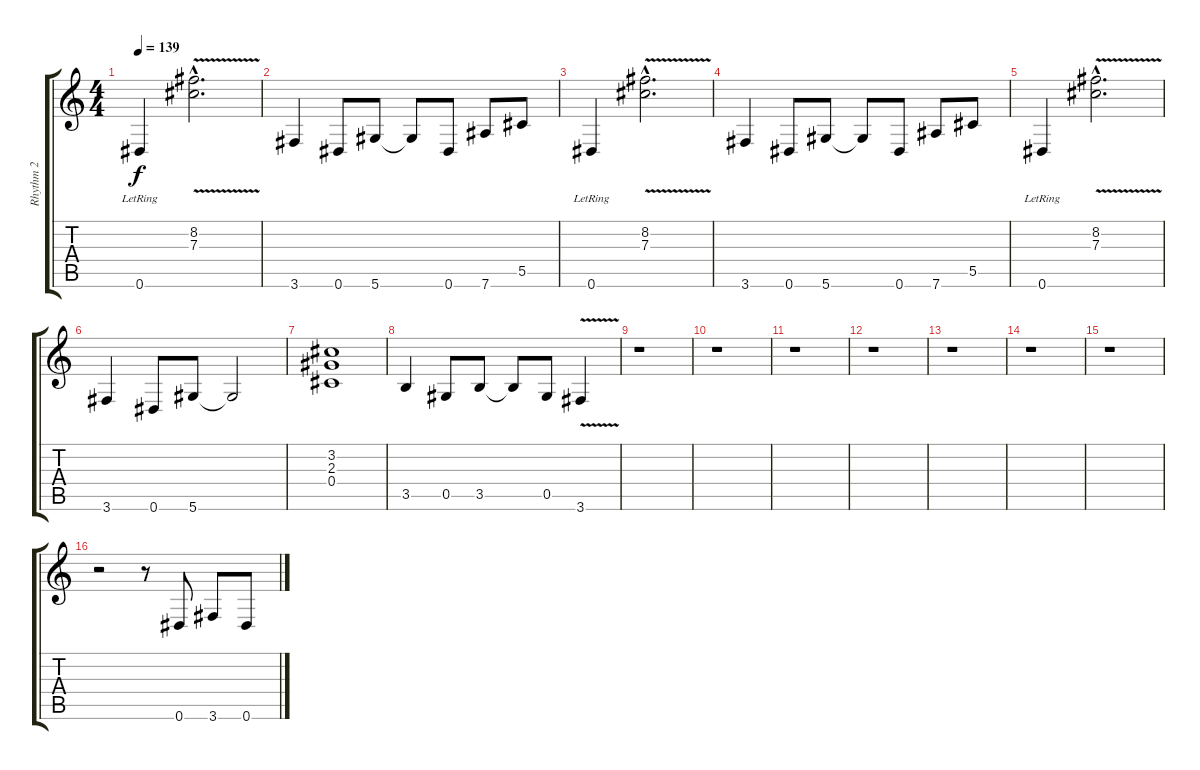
\track ("Rhythm 2" "Rhythm 2") {instrument overdrivenguitar}
\staff {score tabs}
\tuning (Eb4 Bb3 Gb3 Db3 Ab2 Eb2) {hide}
\ts (4 4)
\tempo 139
\clef g2
\ks c
0.6{lr}.4{dy f} (8.2{v hac} 7.3{v hac}).2{d} |
3.6.4 0.6.8 5.6.8 5.6{t}.8 0.6.8 7.6.8 5.5.8 |
0.6{lr}.4 (8.2{v hac} 7.3{v hac}).2{d} |
3.6.4 0.6.8 5.6.8 5.6{t}.8 0.6.8 7.6.8 5.5.8 |
0.6{lr}.4 (8.2{v hac} 7.3{v hac}).2{d} |
3.6.4 0.6.8 5.6.8 5.6{t}.2 |
(3.2 2.3 0.4).1 |
3.5.4 0.5.8 3.5.8 3.5{t}.8 0.5.8 3.6{v}.4 |
r.1 |
r.1 |
r.1 |
r.1 |
r.1 |
r.1 |
r.1 |
r.2{volume 16} r.8 0.6.8 3.6.8 0.6.8
